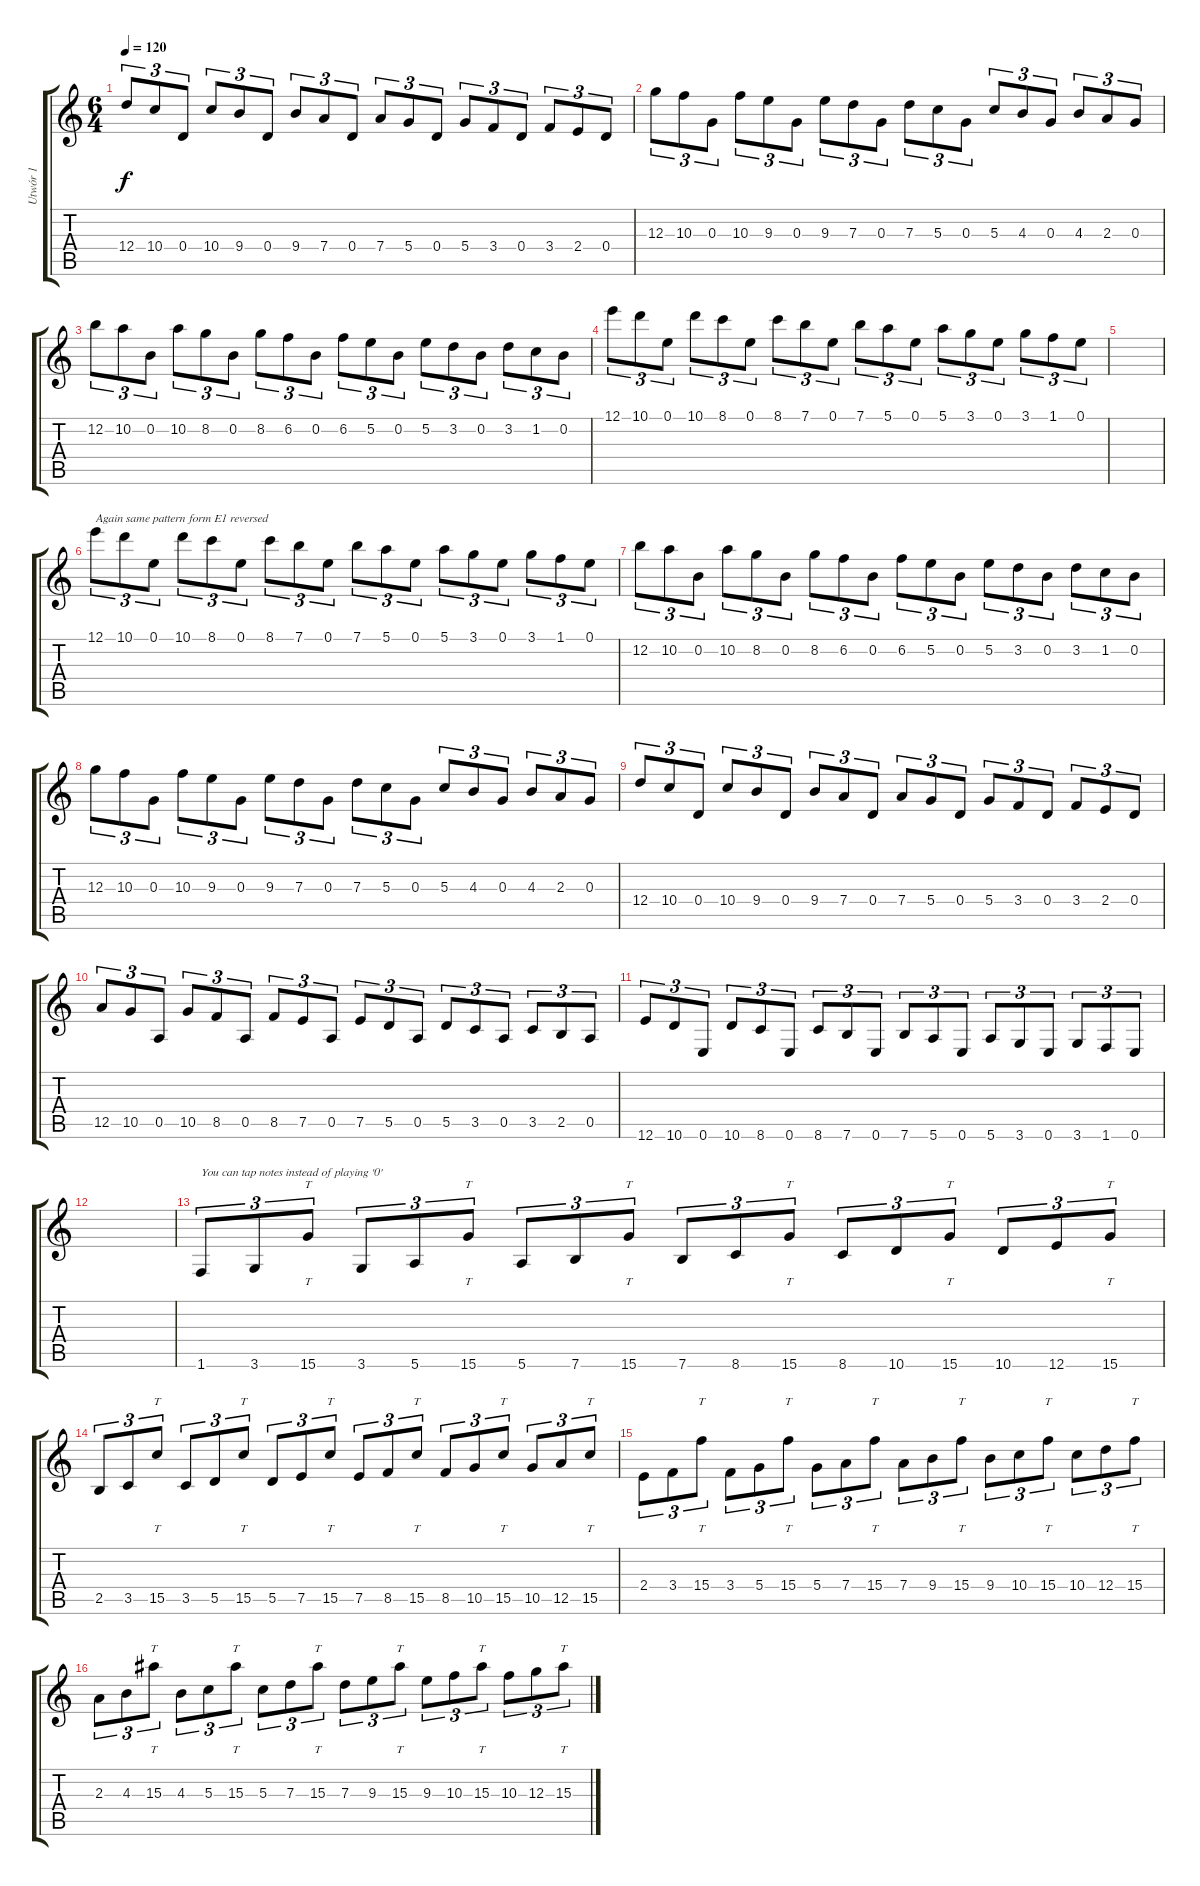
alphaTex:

\track ("Utwór 1" "Utwór 1") {instrument overdrivenguitar}
\staff {score tabs}
\tuning (E4 B3 G3 D3 A2 E2) {hide}
\ts (6 4)
\tempo 120
\clef g2
\ks c
12.4.8{tu (3 2) dy f} 10.4.8{tu (3 2)} 0.4.8{tu (3 2)} 10.4.8{tu (3 2)} 9.4.8{tu (3 2)} 0.4.8{tu (3 2)} 9.4.8{tu (3 2)} 7.4.8{tu (3 2)} 0.4.8{tu (3 2)} 7.4.8{tu (3 2)} 5.4.8{tu (3 2)} 0.4.8{tu (3 2)} 5.4.8{tu (3 2)} 3.4.8{tu (3 2)} 0.4.8{tu (3 2)} 3.4.8{tu (3 2)} 2.4.8{tu (3 2)} 0.4.8{tu (3 2)} |
12.3.8{tu (3 2)} 10.3.8{tu (3 2)} 0.3.8{tu (3 2)} 10.3.8{tu (3 2)} 9.3.8{tu (3 2)} 0.3.8{tu (3 2)} 9.3.8{tu (3 2)} 7.3.8{tu (3 2)} 0.3.8{tu (3 2)} 7.3.8{tu (3 2)} 5.3.8{tu (3 2)} 0.3.8{tu (3 2)} 5.3.8{tu (3 2)} 4.3.8{tu (3 2)} 0.3.8{tu (3 2)} 4.3.8{tu (3 2)} 2.3.8{tu (3 2)} 0.3.8{tu (3 2)} |
12.2.8{tu (3 2)} 10.2.8{tu (3 2)} 0.2.8{tu (3 2)} 10.2.8{tu (3 2)} 8.2.8{tu (3 2)} 0.2.8{tu (3 2)} 8.2.8{tu (3 2)} 6.2.8{tu (3 2)} 0.2.8{tu (3 2)} 6.2.8{tu (3 2)} 5.2.8{tu (3 2)} 0.2.8{tu (3 2)} 5.2.8{tu (3 2)} 3.2.8{tu (3 2)} 0.2.8{tu (3 2)} 3.2.8{tu (3 2)} 1.2.8{tu (3 2)} 0.2.8{tu (3 2)} |
12.1.8{tu (3 2)} 10.1.8{tu (3 2)} 0.1.8{tu (3 2)} 10.1.8{tu (3 2)} 8.1.8{tu (3 2)} 0.1.8{tu (3 2)} 8.1.8{tu (3 2)} 7.1.8{tu (3 2)} 0.1.8{tu (3 2)} 7.1.8{tu (3 2)} 5.1.8{tu (3 2)} 0.1.8{tu (3 2)} 5.1.8{tu (3 2)} 3.1.8{tu (3 2)} 0.1.8{tu (3 2)} 3.1.8{tu (3 2)} 1.1.8{tu (3 2)} 0.1.8{tu (3 2)} |
|
12.1.8{tu (3 2) txt "Again same pattern form E1 reversed"} 10.1.8{tu (3 2)} 0.1.8{tu (3 2)} 10.1.8{tu (3 2)} 8.1.8{tu (3 2)} 0.1.8{tu (3 2)} 8.1.8{tu (3 2)} 7.1.8{tu (3 2)} 0.1.8{tu (3 2)} 7.1.8{tu (3 2)} 5.1.8{tu (3 2)} 0.1.8{tu (3 2)} 5.1.8{tu (3 2)} 3.1.8{tu (3 2)} 0.1.8{tu (3 2)} 3.1.8{tu (3 2)} 1.1.8{tu (3 2)} 0.1.8{tu (3 2)} |
12.2.8{tu (3 2)} 10.2.8{tu (3 2)} 0.2.8{tu (3 2)} 10.2.8{tu (3 2)} 8.2.8{tu (3 2)} 0.2.8{tu (3 2)} 8.2.8{tu (3 2)} 6.2.8{tu (3 2)} 0.2.8{tu (3 2)} 6.2.8{tu (3 2)} 5.2.8{tu (3 2)} 0.2.8{tu (3 2)} 5.2.8{tu (3 2)} 3.2.8{tu (3 2)} 0.2.8{tu (3 2)} 3.2.8{tu (3 2)} 1.2.8{tu (3 2)} 0.2.8{tu (3 2)} |
12.3.8{tu (3 2)} 10.3.8{tu (3 2)} 0.3.8{tu (3 2)} 10.3.8{tu (3 2)} 9.3.8{tu (3 2)} 0.3.8{tu (3 2)} 9.3.8{tu (3 2)} 7.3.8{tu (3 2)} 0.3.8{tu (3 2)} 7.3.8{tu (3 2)} 5.3.8{tu (3 2)} 0.3.8{tu (3 2)} 5.3.8{tu (3 2)} 4.3.8{tu (3 2)} 0.3.8{tu (3 2)} 4.3.8{tu (3 2)} 2.3.8{tu (3 2)} 0.3.8{tu (3 2)} |
12.4.8{tu (3 2)} 10.4.8{tu (3 2)} 0.4.8{tu (3 2)} 10.4.8{tu (3 2)} 9.4.8{tu (3 2)} 0.4.8{tu (3 2)} 9.4.8{tu (3 2)} 7.4.8{tu (3 2)} 0.4.8{tu (3 2)} 7.4.8{tu (3 2)} 5.4.8{tu (3 2)} 0.4.8{tu (3 2)} 5.4.8{tu (3 2)} 3.4.8{tu (3 2)} 0.4.8{tu (3 2)} 3.4.8{tu (3 2)} 2.4.8{tu (3 2)} 0.4.8{tu (3 2)} |
12.5.8{tu (3 2)} 10.5.8{tu (3 2)} 0.5.8{tu (3 2)} 10.5.8{tu (3 2)} 8.5.8{tu (3 2)} 0.5.8{tu (3 2)} 8.5.8{tu (3 2)} 7.5.8{tu (3 2)} 0.5.8{tu (3 2)} 7.5.8{tu (3 2)} 5.5.8{tu (3 2)} 0.5.8{tu (3 2)} 5.5.8{tu (3 2)} 3.5.8{tu (3 2)} 0.5.8{tu (3 2)} 3.5.8{tu (3 2)} 2.5.8{tu (3 2)} 0.5.8{tu (3 2)} |
12.6.8{tu (3 2)} 10.6.8{tu (3 2)} 0.6.8{tu (3 2)} 10.6.8{tu (3 2)} 8.6.8{tu (3 2)} 0.6.8{tu (3 2)} 8.6.8{tu (3 2)} 7.6.8{tu (3 2)} 0.6.8{tu (3 2)} 7.6.8{tu (3 2)} 5.6.8{tu (3 2)} 0.6.8{tu (3 2)} 5.6.8{tu (3 2)} 3.6.8{tu (3 2)} 0.6.8{tu (3 2)} 3.6.8{tu (3 2)} 1.6.8{tu (3 2)} 0.6.8{tu (3 2)} |
|
1.6.8{tu (3 2) txt "You can tap notes instead of playing '0'"} 3.6.8{tu (3 2)} 15.6.8{tt tu (3 2)} 3.6.8{tu (3 2)} 5.6.8{tu (3 2)} 15.6.8{tt tu (3 2)} 5.6.8{tu (3 2)} 7.6.8{tu (3 2)} 15.6.8{tt tu (3 2)} 7.6.8{tu (3 2)} 8.6.8{tu (3 2)} 15.6.8{tt tu (3 2)} 8.6.8{tu (3 2)} 10.6.8{tu (3 2)} 15.6.8{tt tu (3 2)} 10.6.8{tu (3 2)} 12.6.8{tu (3 2)} 15.6.8{tt tu (3 2)} |
2.5.8{tu (3 2)} 3.5.8{tu (3 2)} 15.5.8{tt tu (3 2)} 3.5.8{tu (3 2)} 5.5.8{tu (3 2)} 15.5.8{tt tu (3 2)} 5.5.8{tu (3 2)} 7.5.8{tu (3 2)} 15.5.8{tt tu (3 2)} 7.5.8{tu (3 2)} 8.5.8{tu (3 2)} 15.5.8{tt tu (3 2)} 8.5.8{tu (3 2)} 10.5.8{tu (3 2)} 15.5.8{tt tu (3 2)} 10.5.8{tu (3 2)} 12.5.8{tu (3 2)} 15.5.8{tt tu (3 2)} |
2.4.8{tu (3 2)} 3.4.8{tu (3 2)} 15.4.8{tt tu (3 2)} 3.4.8{tu (3 2)} 5.4.8{tu (3 2)} 15.4.8{tt tu (3 2)} 5.4.8{tu (3 2)} 7.4.8{tu (3 2)} 15.4.8{tt tu (3 2)} 7.4.8{tu (3 2)} 9.4.8{tu (3 2)} 15.4.8{tt tu (3 2)} 9.4.8{tu (3 2)} 10.4.8{tu (3 2)} 15.4.8{tt tu (3 2)} 10.4.8{tu (3 2)} 12.4.8{tu (3 2)} 15.4.8{tt tu (3 2)} |
2.3.8{tu (3 2)} 4.3.8{tu (3 2)} 15.3.8{tt tu (3 2)} 4.3.8{tu (3 2)} 5.3.8{tu (3 2)} 15.3.8{tt tu (3 2)} 5.3.8{tu (3 2)} 7.3.8{tu (3 2)} 15.3.8{tt tu (3 2)} 7.3.8{tu (3 2)} 9.3.8{tu (3 2)} 15.3.8{tt tu (3 2)} 9.3.8{tu (3 2)} 10.3.8{tu (3 2)} 15.3.8{tt tu (3 2)} 10.3.8{tu (3 2)} 12.3.8{tu (3 2)} 15.3.8{tt tu (3 2)}
